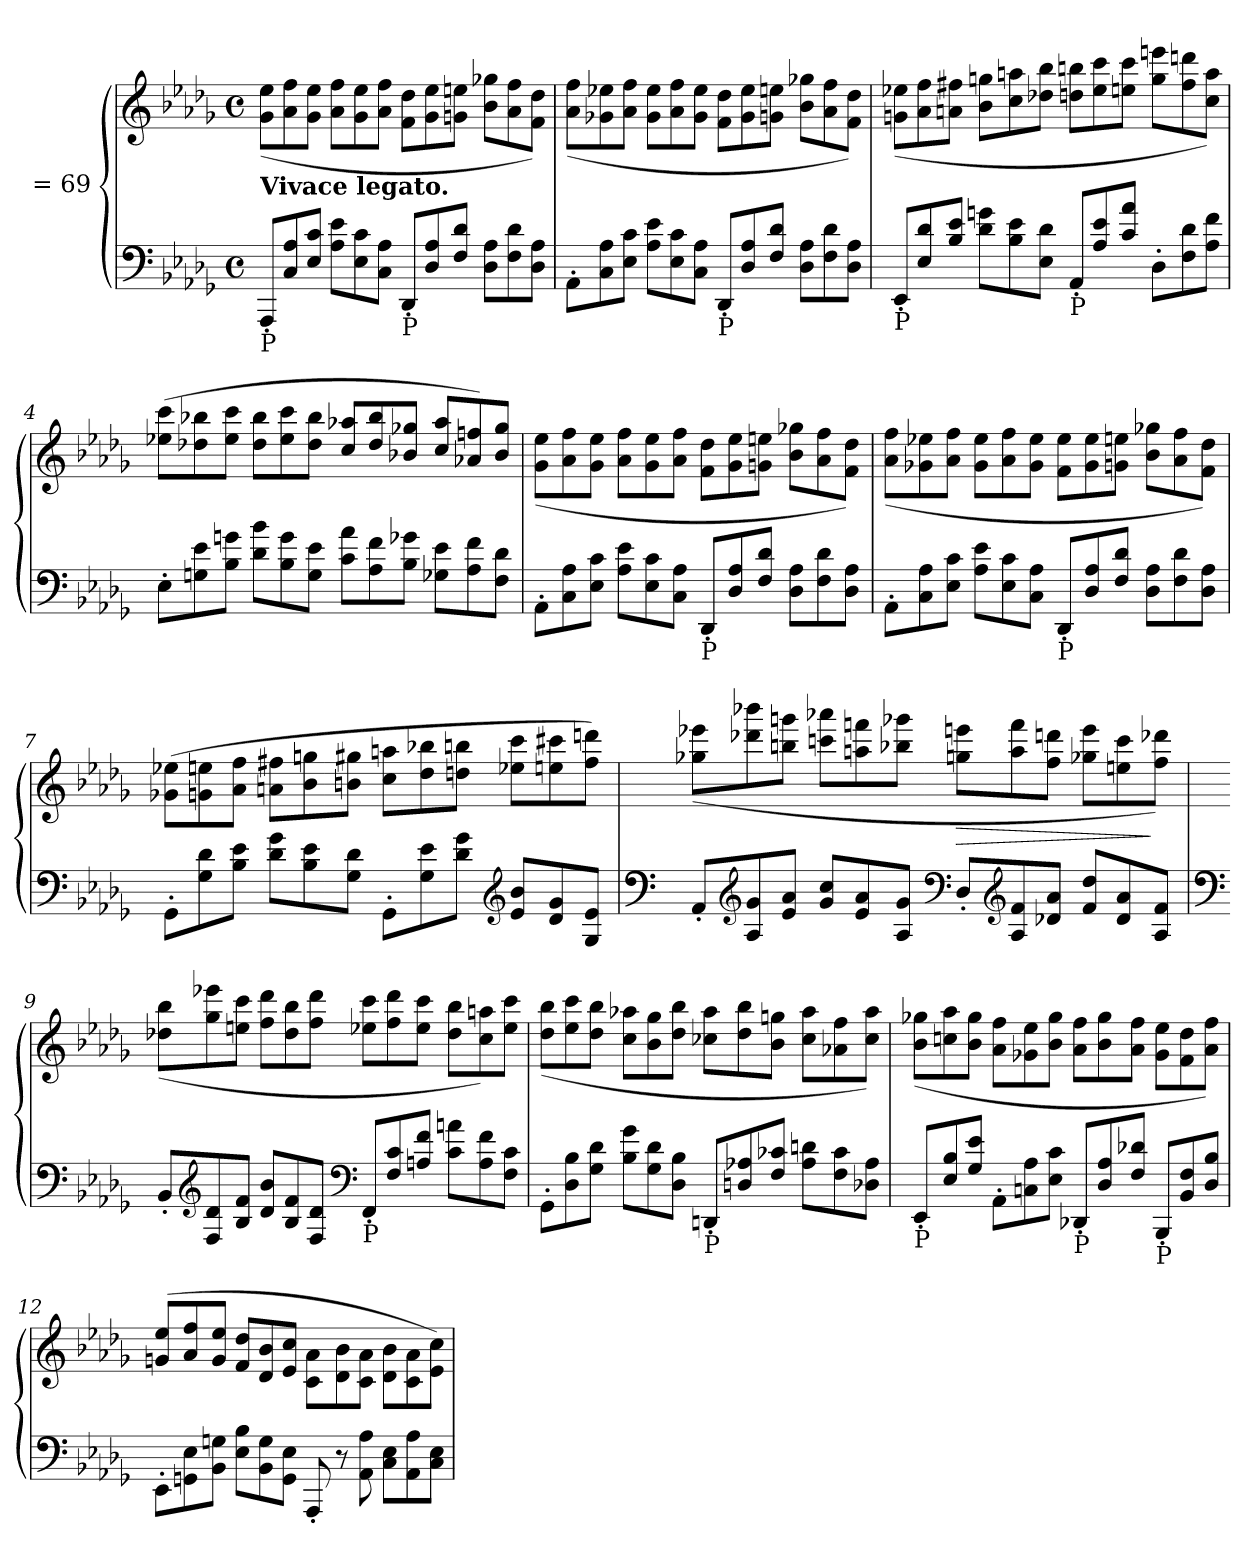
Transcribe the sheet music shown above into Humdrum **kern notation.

**kern	**kern	**dynam
*part1	*part1	*part1
*staff2	*staff1	*staff1/2
*I"[half] = 69	*	*
*clefF4	*clefG2	*
*k[b-e-a-d-g-]	*k[b-e-a-d-g-]	*
*D-:	*D-:	*
*M4/4	*M4/4	*
*met(c)	*met(c)	*
*MM69	*MM69	*
=1	=1	=1
*	*^	*
*Xtuplet	*	*Xtuplet	*
!	!LO:TX:b:B:t=Vivace legato.	!	!
!LO:TX:b:t=P	!	!	!
12AAA-'/L	1ryy	(>12g-\ 12ee-\L	.
12C/ 12A-/	.	12a-\ 12ff\	.
12E-/ 12c/J	.	12g-\ 12ee-\J	.
12A-\ 12e-\L	.	12a-\ 12ff\L	.
12E-\ 12c\	.	12g-\ 12ee-\	.
12C\ 12A-\J	.	12a-\ 12ff\J	.
!LO:TX:b:t=P	!	!	!
12DD-'/L	.	12f\ 12dd-\L	.
12D-/ 12A-/	.	12g-\ 12ee-\	.
12F/ 12d-/J	.	12gn\ 12een\J	.
12D-\ 12A-\L	.	12b-\ 12gg-X\L	.
12F\ 12d-\	.	12a-\ 12ff\	.
12D-\ 12A-\J	.	12f\ 12dd-\J)	.
=2	=2	=2	=2
12AA-'\L	1ryy	(>12a-\ 12ff\L	.
12C\ 12A-\	.	12g-X\ 12ee-X\	.
12E-\ 12c\J	.	12a-\ 12ff\J	.
12A-\ 12e-\L	.	12g-\ 12ee-\L	.
12E-\ 12c\	.	12a-\ 12ff\	.
12C\ 12A-\J	.	12g-\ 12ee-\J	.
!LO:TX:b:t=P	!	!	!
12DD-'/L	.	12f\ 12dd-\L	.
12D-/ 12A-/	.	12g-\ 12ee-\	.
12F/ 12d-/J	.	12gn\ 12een\J	.
12D-\ 12A-\L	.	12b-\ 12gg-X\L	.
12F\ 12d-\	.	12a-\ 12ff\	.
12D-\ 12A-\J	.	12f\ 12dd-\J)	.
!!LO:LB:g=z	!!
=3	=3	=3	=3
!LO:TX:b:t=P	!	!	!
12EE-'/L	1ryy	(>12gn\ 12ee-X\L	.
12E-/ 12d-/	.	12a-\ 12ff\	.
12B-/ 12e-/J	.	12an\ 12ff#X\J	.
12d-\ 12gn\L	.	12b-\ 12ggn\L	.
12B-\ 12e-\	.	12cc\ 12aan\	.
12E-\ 12d-\J	.	12dd-X\ 12bb-\J	.
!LO:TX:b:t=P	!	!	!
12AA-'/L	.	12ddn\ 12bbn\L	.
12A-/ 12e-/	.	12ee-\ 12ccc\	.
12c/ 12a-/J	.	12een\ 12ccc\J	.
12D-'\L	.	12gg\ 12eeen\L	.
12F\ 12d-\	.	12ff#\ 12dddn\	.
12A-\ 12f\J	.	12cc\ 12aa\J)	.
=4	=4	=4	=4
12E-'\L	1ryy	(>12ee-X\ 12ccc\L	.
12Gn\ 12e-\	.	12dd-X\ 12bb-X\	.
12B-\ 12gn\J	.	12ee-\ 12ccc\J	.
12d-\ 12b-\L	.	12dd-\ 12bb-\L	.
12B-\ 12g\	.	12ee-\ 12ccc\	.
12G\ 12e-\J	.	12dd-\ 12bb-\J	.
12c\ 12a-\L	.	12cc/ 12aa-X/L	.
12A-\ 12f\	.	12dd-/ 12bb-/	.
12B-\ 12g-X\J	.	12b-X/ 12gg-X/J	.
12G-X\ 12e-\L	.	12cc/ 12aa-/L	.
12A-\ 12f\	.	12a-X/ 12ffn/)	.
12F\ 12d-\J	.	12b-/ 12gg-/J	.
!!LO:LB:g=z	!!
=5	=5	=5	=5
12AA-'\L	1ryy	(>12g-\ 12ee-\L	.
12C\ 12A-\	.	12a-\ 12ff\	.
12E-\ 12c\J	.	12g-\ 12ee-\J	.
12A-\ 12e-\L	.	12a-\ 12ff\L	.
12E-\ 12c\	.	12g-\ 12ee-\	.
12C\ 12A-\J	.	12a-\ 12ff\J	.
!LO:TX:b:t=P	!	!	!
12DD-'/L	.	12f\ 12dd-\L	.
12D-/ 12A-/	.	12g-\ 12ee-\	.
12F/ 12d-/J	.	12gn\ 12een\J	.
12D-\ 12A-\L	.	12b-\ 12gg-X\L	.
12F\ 12d-\	.	12a-\ 12ff\	.
12D-\ 12A-\J	.	12f\ 12dd-\J)	.
=6	=6	=6	=6
12AA-'\L	1ryy	(>12a-\ 12ff\L	.
12C\ 12A-\	.	12g-X\ 12ee-X\	.
12E-\ 12c\J	.	12a-\ 12ff\J	.
12A-\ 12e-\L	.	12g-\ 12ee-\L	.
12E-\ 12c\	.	12a-\ 12ff\	.
12C\ 12A-\J	.	12g-\ 12ee-\J	.
!LO:TX:b:t=P	!	!	!
12DD-'/L	.	12f\ 12ee-\L	.
12D-/ 12A-/	.	12g-\ 12ee-\	.
12F/ 12d-/J	.	12gn\ 12een\J	.
12D-\ 12A-\L	.	12b-\ 12gg-X\L	.
12F\ 12d-\	.	12a-\ 12ff\	.
12D-\ 12A-\J	.	12f\ 12dd-\J)	.
!!LO:LB:g=z	!!
=7	=7	=7	=7
12GG-'\L	4ryy	(>12g-X\ 12ee-X\L	.
12G-\ 12d-\	.	12gn\ 12een\	.
12B-\ 12e-\J	.	12a-\ 12ff\J	.
12d-\ 12g-\L	8ryy	12an\ 12ff#X\L	.
12B-\ 12e-\	.	12b-\ 12ggn\	.
.	8ryy	.	.
12G-\ 12d-\J	.	12bn\ 12gg#X\J	.
12GG-'\L	4ryy	12cc\ 12aan\L	.
12G-\ 12e-\	.	12dd-\ 12bb-X\	.
12d-\ 12g-\J	.	12ddn\ 12bbn\J	.
*clefG2	*	*	*
12e-/ 12b-/L	4ryy	12ee-X\ 12ccc\L	.
12d-/ 12g-/	.	12een\ 12ccc#X\	.
12G-/ 12e-/J	.	12ff#\ 12dddn\J)	.
!!LO:LB:g=z	!!
=8	=8	=8	=8
*clefF4	*	*	*
12AA-'/L	1ryy	(>12gg-X\ 12eee-X\L	.
*clefG2	*	*	*
12A-/ 12g-/	.	12ddd-X\ 12bbb-X\	.
12e-/ 12a-/J	.	12bbn\ 12gggn\J	.
12g-/ 12cc/L	.	12cccn\ 12aaa-X\L	.
12e-/ 12a-/	.	12aan\ 12fffn\	.
12A-/ 12g-/J	.	12bb-X\ 12ggg-X\J	.
*clefF4	*	*	*
!	!	!	!LO:HP:b
12D-'/L	.	12ggn\ 12eeen\L	>
*clefG2	*	*	*
12A-/ 12f/	.	12aa\ 12fff\	.
12d-X/ 12a-/J	.	12ff\ 12dddn\J	.
12f/ 12dd-/L	.	12gg-X\ 12eee\L	.
12d-/ 12a-/	.	12een\ 12ccc\	.
12A-/ 12f/J	.	12ff\ 12ddd-X\J)	]
!!LO:PB:g=z	!!
=9	=9	=9	=9
*clefF4	*	*	*
12BB-'/L	1ryy	(>12dd-X\ 12bb-\L	.
*clefG2	*	*	*
12F/ 12d-/	.	12gg-\ 12eee-X\	.
12B-/ 12f/J	.	12een\ 12ccc\J	.
12d-/ 12b-/L	.	12ff\ 12ddd-\L	.
12B-/ 12f/	.	12dd-\ 12bb-\	.
12F/ 12d-/J	.	12ff\ 12ddd-\J	.
*clefF4	*	*	*
!LO:TX:b:t=P	!	!	!
12FF'/L	.	12ee-X\ 12ccc\L	.
12F/ 12c/	.	12ff\ 12ddd-\	.
12An/ 12f/J	.	12ee-\ 12ccc\J	.
12c\ 12an\L	.	12dd-\ 12bb-\L	.
12A\ 12f\	.	12cc\ 12aan\)	.
12F\ 12c\J	.	12ee-\ 12ccc\J	.
=10	=10	=10	=10
12GG-'\L	1ryy	(>12dd-\ 12bb-\L	.
12D-\ 12B-\	.	12ee-\ 12ccc\	.
12G-\ 12d-\J	.	12dd-\ 12bb-\J	.
12B-\ 12g-\L	.	12cc\ 12aa-X\L	.
12G-\ 12d-\	.	12b-\ 12gg-\	.
12D-\ 12B-\J	.	12dd-\ 12bb-\J	.
!LO:TX:b:t=P	!	!	!
12DDn'/L	.	12cc-X\ 12aa-\L	.
12Dn/ 12A-X/	.	12dd-\ 12bb-\	.
12F/ 12c-X/J	.	12b-\ 12ggn\J	.
12A-\ 12dn\L	.	12cc-\ 12aa-\L	.
12F\ 12c-\	.	12a-X\ 12ff\	.
12D-X\ 12A-\J	.	12cc-\ 12aa-\J)	.
!!LO:LB:g=z	!!
=11	=11	=11	=11
!LO:TX:b:t=P	!	!	!
12EE-'/L	1ryy	(>12b-\ 12gg-X\L	.
12E-/ 12B-/	.	12ccn\ 12aa-\	.
12G-/ 12e-/J	.	12b-\ 12gg-\J	.
12AA-'\L	.	12a-\ 12ff\L	.
12Cn\ 12A-\	.	12g-X\ 12ee-\	.
12E-\ 12c\J	.	12b-\ 12gg-\J	.
!LO:TX:b:t=P	!	!	!
12DD-X'/L	.	12a-\ 12ff\L	.
12D-/ 12A-/	.	12b-\ 12gg-\	.
12F/ 12d-X/J	.	12a-\ 12ff\J	.
!LO:TX:b:t=P	!	!	!
12BBB-'/L	.	12g-\ 12ee-\L	.
12BB-/ 12F/	.	12f\ 12dd-\	.
12D-/ 12B-/J	.	12a-\ 12ff\J)	.
=12	=12	=12	=12
12EE-'\L	1ryy	(>12gn/ 12ee-/L	.
12GGn\ 12E-\	.	12a-/ 12ff/	.
12BB-\ 12Gn\J	.	12g/ 12ee-/J	.
12E-\ 12B-\L	.	12f/ 12dd-/L	.
12BB-\ 12G\	.	12d-/ 12b-/	.
12GG\ 12E-\J	.	12e-/ 12cc/J	.
12AAA-'/	.	12c\ 12a-\L	.
12r	.	12d-\ 12b-\	.
12AA-\ 12A-\	.	12c\ 12a-\J	.
12C\ 12E-\L	.	12d-\ 12b-\L	.
12AA-\ 12A-\	.	12c\ 12a-\	.
12C\ 12E-\J	.	12e-\ 12cc\J)	.
*	*v	*v	*
=	=	=
*-	*-	*-
